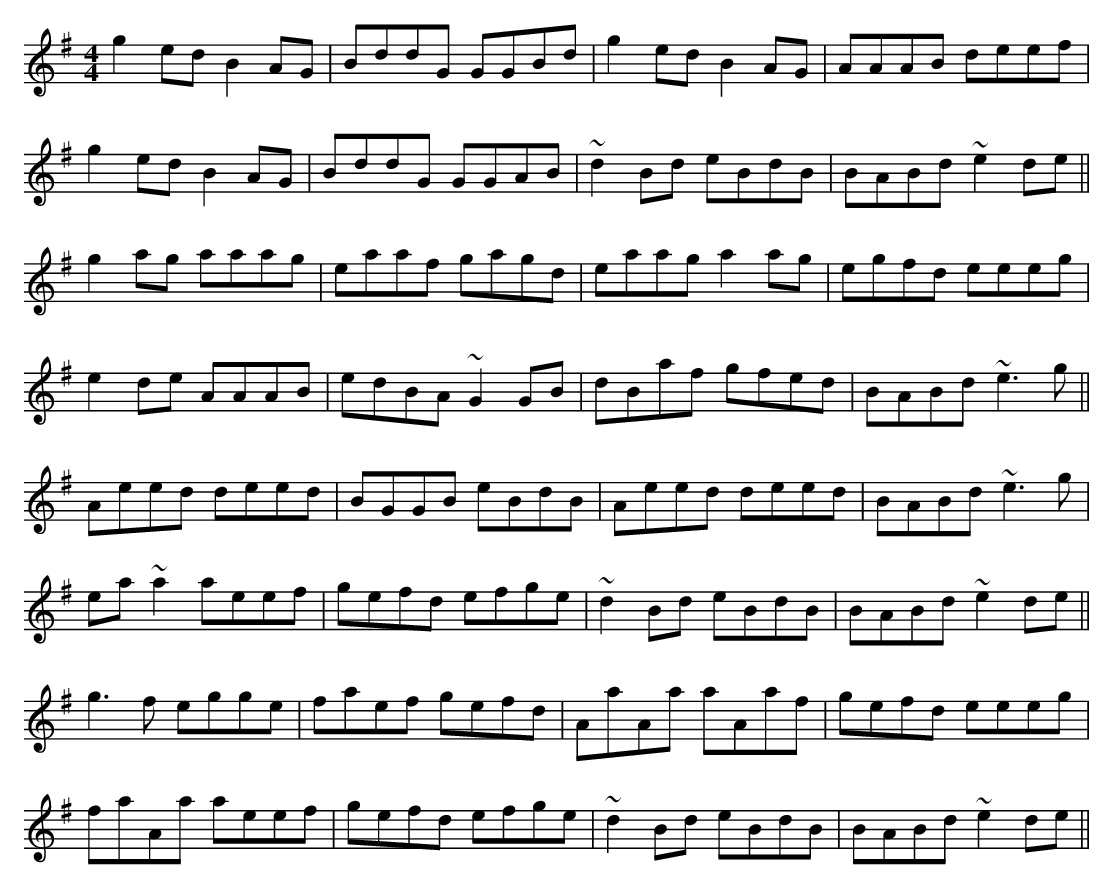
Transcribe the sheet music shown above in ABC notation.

X:1
M:4/4
K:G
g2 ed B2 AG|BddG GGBd|g2 ed B2 AG|AAAB deef|
g2 ed B2 AG|BddG GGAB|~d2 Bd eBdB|BABd ~e2 de||
g2 ag aaag|eaaf gagd|eaag a2 ag|egfd eeeg|
e2 de AAAB|edBA ~G2 GB|dBaf gfed|BABd ~e3 g||
Aeed deed|BGGB eBdB|Aeed deed|BABd ~e3 g|
ea ~a2 aeef|gefd efge|~d2 Bd eBdB|BABd ~e2 de||
g3 f egge|faef gefd|AaAa aAaf|gefd eeeg|
faAa aeef|gefd efge|~d2 Bd eBdB|BABd ~e2 de||
